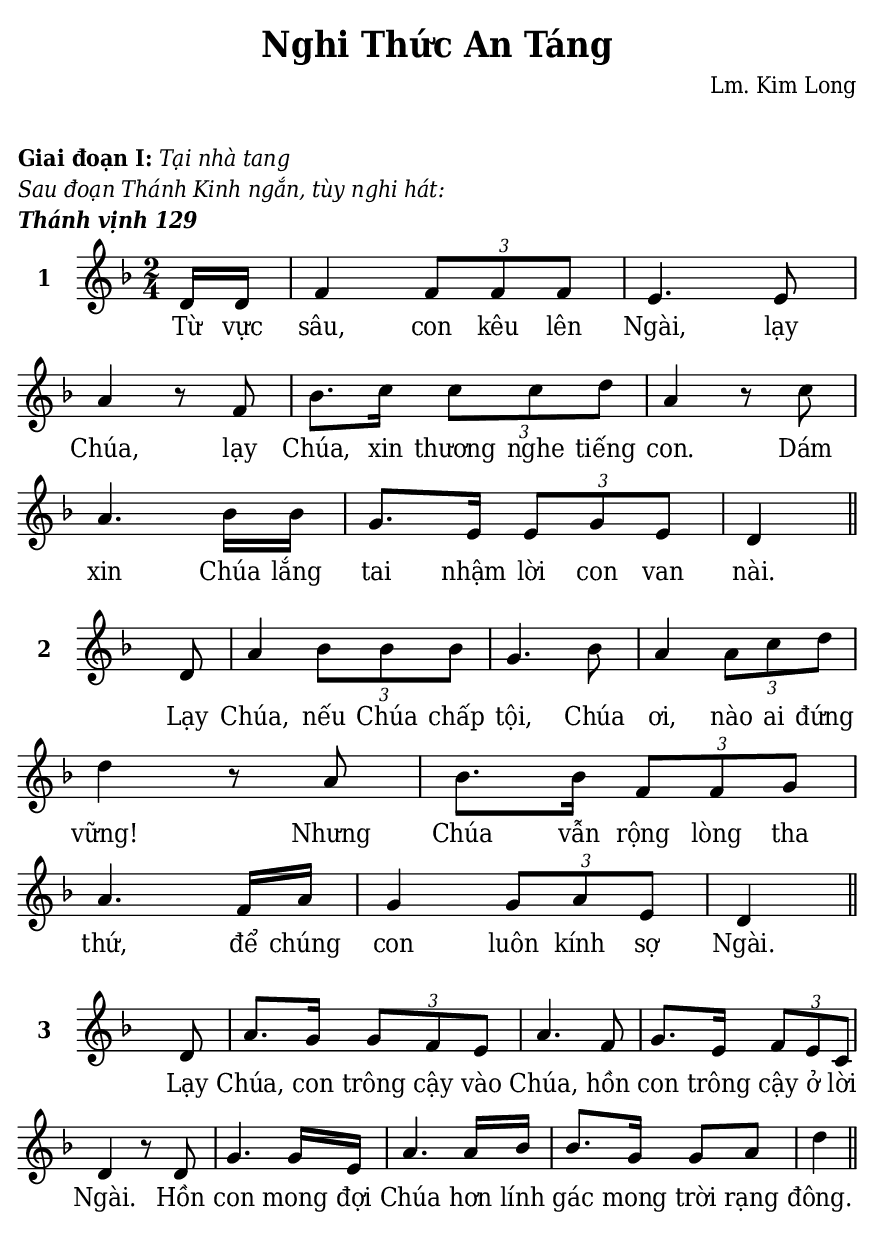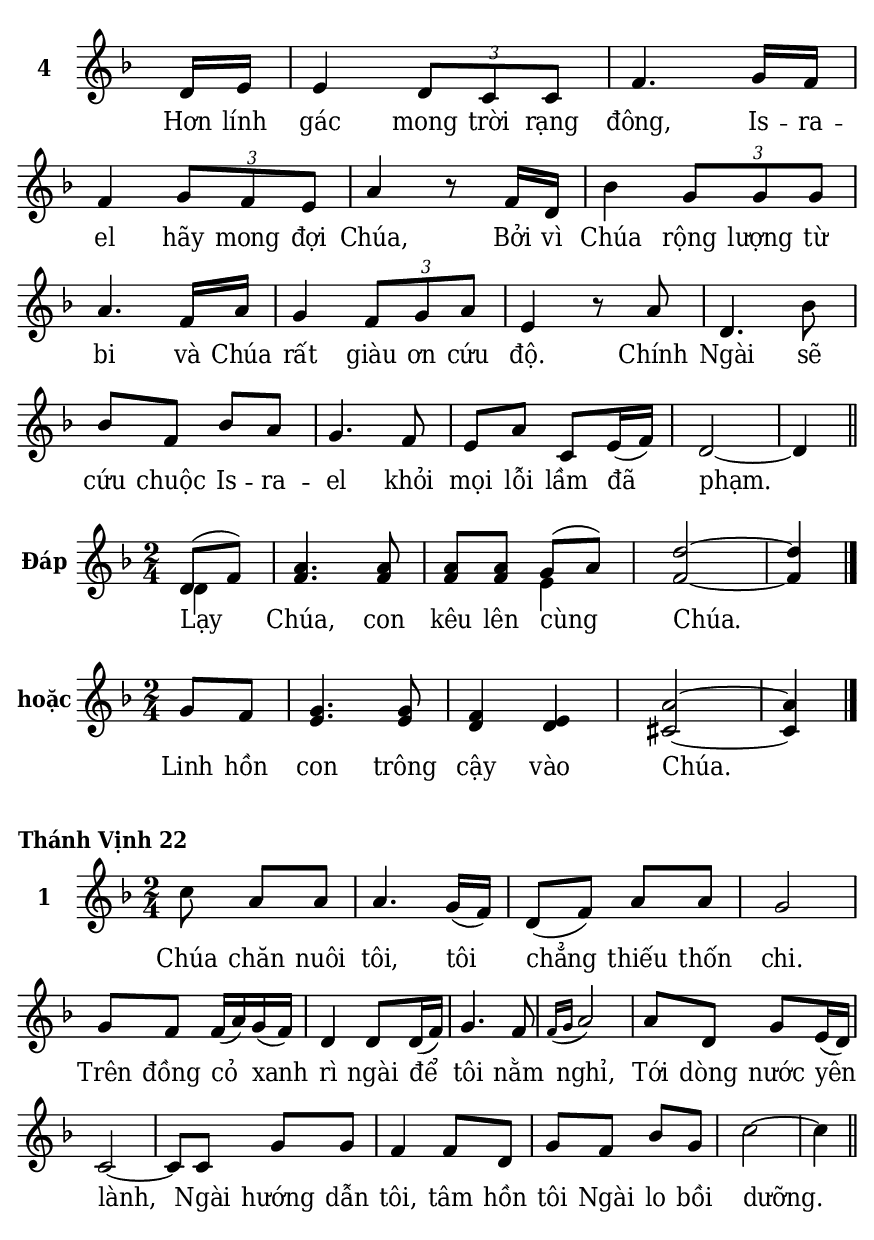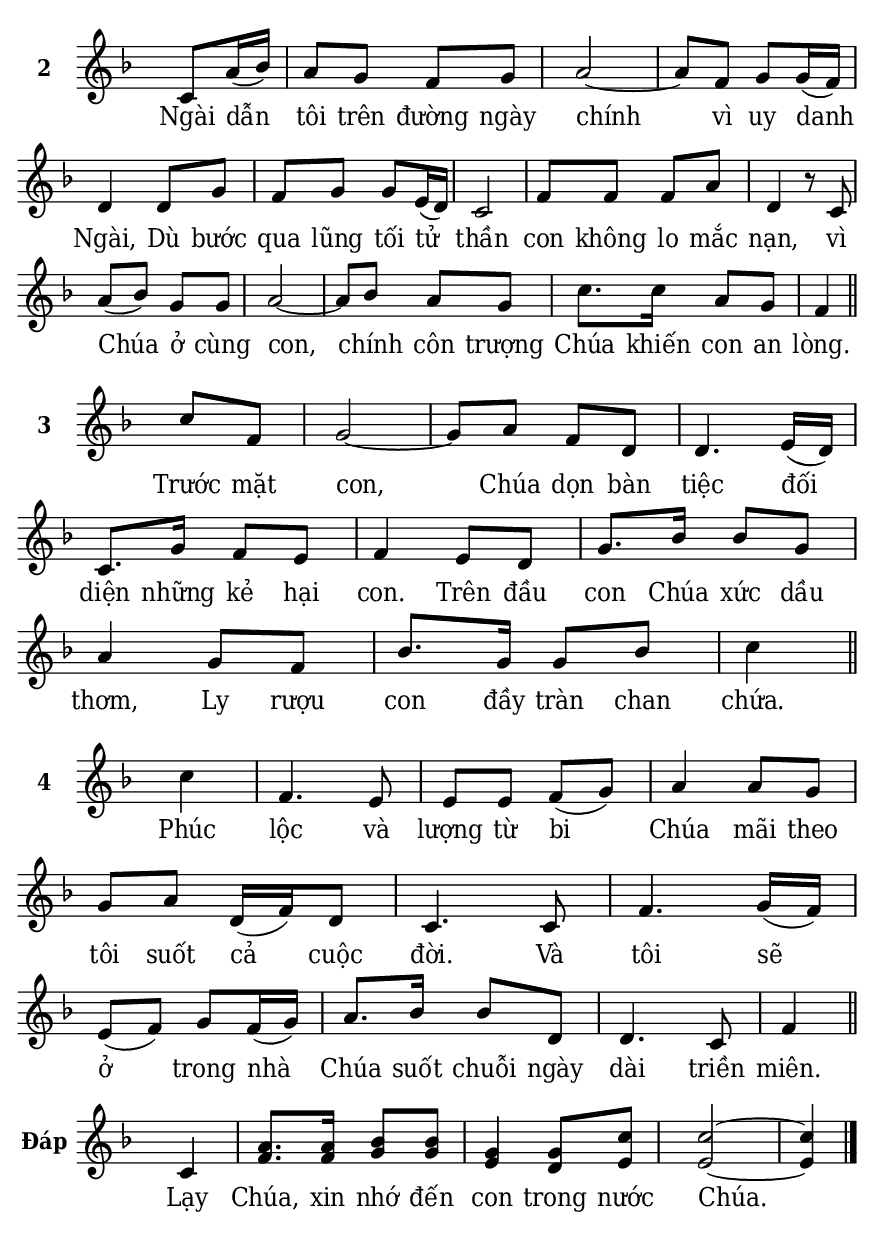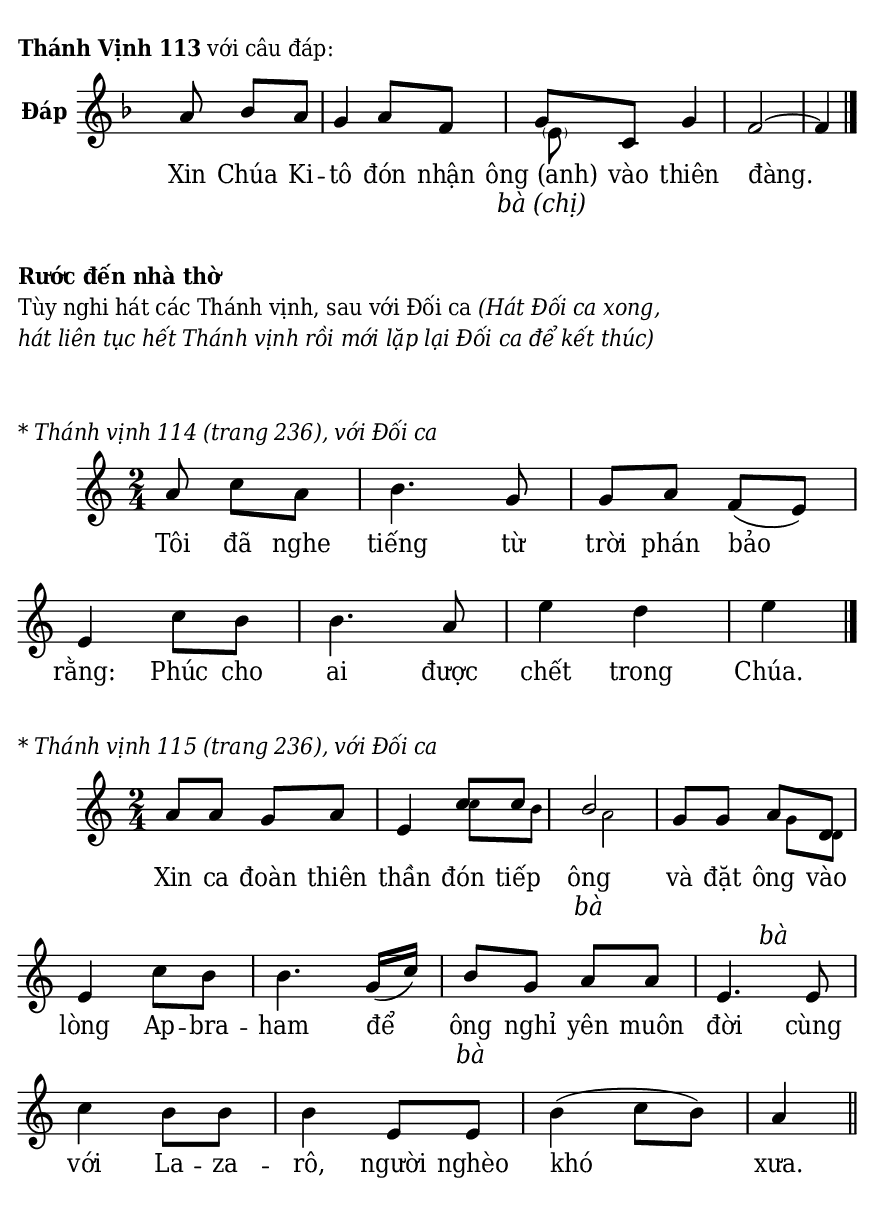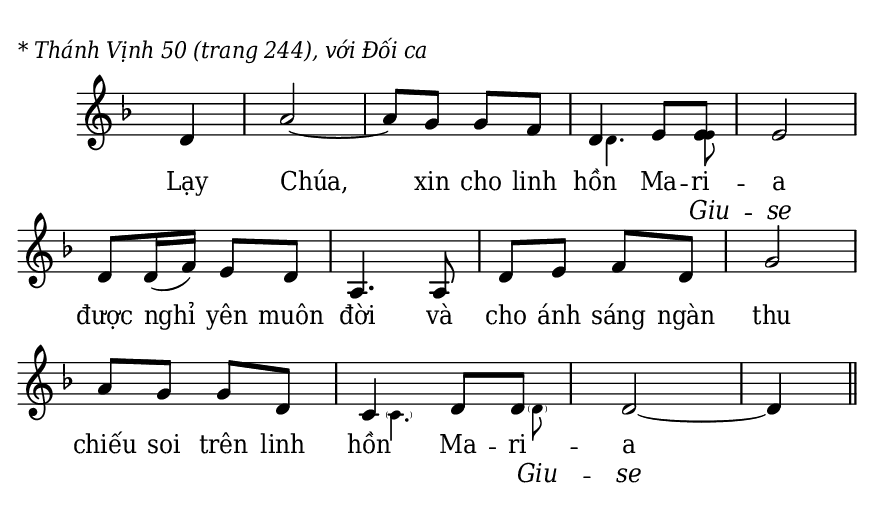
% Cài đặt chung
\version "2.22.1"
\include "english.ly"

\header {
  title = "Nghi Thức An Táng"
  composer = "Lm. Kim Long"
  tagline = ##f
}

% Nhạc
nhacMauMot = \relative c' {
  \key f \major
  \time 2/4
  \partial 8 d16 d |
  f4 \tuplet 3/2 { f8 f f } |
  e4. e8 |
  a4 r8 f |
  bf8. c16 \tuplet 3/2 { c8 c d } |
  a4 r8 c |
  a4. bf16 bf |
  g8. e16 \tuplet 3/2 { e8 g e } |
  d4 \bar "||"
}

nhacMauHai = \relative c' {
  \key f \major
  \time 2/4
  \partial 8 d8 |
  a'4 \tuplet 3/2 { bf8 bf bf } |
  g4. bf8 |
  a4 \tuplet 3/2 { a8 c d } |
  d4 r8 a |
  bf8. bf16 \tuplet 3/2 { f8 f g } |
  a4. f16 a |
  g4 \tuplet 3/2 { g8 a e } |
  d4 \bar "||"
}

nhacMauBa = \relative c' {
  \key f \major
  \time 2/4
  \partial 8 d8 |
  a'8. g16 \tuplet 3/2 { g8 f e } |
  a4. f8 |
  g8. e16 \tuplet 3/2 { f8 e c } |
  d4 r8 d |
  g4. g16 e |
  a4. a16 bf |
  bf8. g16 g8 a |
  d4 \bar "||"
}

nhacMauBon = \relative c' {
  \key f \major
  \time 2/4
  \partial 8 d16 e |
  e4 \tuplet 3/2 { d8 c c } |
  f4. g16 f |
  f4 \tuplet 3/2 { g8 f e } |
  a4 r8 f16 d |
  bf'4 \tuplet 3/2 { g8 g g } |
  a4. f16 a |
  g4 \tuplet 3/2 { f8 g a } |
  e4 r8 a |
  d,4. bf'8 |
  bf f bf a |
  g4. f8 |
  e a c, e16 (f) |
  d2 ~ |
  d4 \bar "||"
}

nhacMauNam = \relative c' {
  \key f \major
  \time 2/4
  \partial 4
  <<
    {
      \voiceOne
      d8 (f)
    }
    \new Voice = "splitpart" {
      \voiceTwo
      \once \override NoteColumn.force-hshift = #1 d4
    }
  >>
  \oneVoice
  <a' f>4. <a f>8 |
  <a f> <a f>
  <<
    {
      \voiceOne
      g8 (a)
    }
    \new Voice = "splitpart" {
      \voiceTwo
      e4
    }
  >>
  \oneVoice
  <d' f,>2 ~ |
  <d f,>4 \bar "|."
}

nhacMauSau = \relative c'' {
  \key f \major
  \time 2/4
  \partial 4 g8 f |
  <<
    {
      g4. g8 |
      f4 e |
      a2 ~ |
      a4 \bar "|."
    }
    {
      e4. e8 |
      d4 d |
      cs2 ~ |
      cs4
    }
  >>
}

nhacMauBay = \relative c'' {
  \key f \major
  \time 2/4
  \partial 4. c8 a a |
  a4. g16 (f) |
  d8 (f) a a |
  g2 |
  g8 f f16 (a) g (f) |
  d4 d8 d16 (f) |
  g4. f8 |
  \slashedGrace { f16 (g } a2) |
  a8 d, g e16 (d) |
  c2 ~ |
  c8 c g' g |
  f4 f8 d |
  g f bf g |
  c2 ~ |
  c4 \bar "||"
}

nhacMauTam = \relative c'' {
  \key f \major
  \time 2/4
  \partial 4 c,8 a'16 (bf) |
  a8 g f g |
  a2 ~ |
  a8 f g g16 (f) |
  d4 d8 g |
  f g g e16 (d) |
  c2 |
  f8 f f a |
  d,4 r8 c |
  a' (bf) g g |
  a2 ~ |
  a8 bf a g |
  c8. c16 a8 g |
  f4 \bar "||"
}

nhacMauChin = \relative c'' {
  \key f \major
  \time 2/4
  \partial 4 c8 f, |
  g2 ~ |
  g8 a f d |
  d4. e16 (d) |
  c8. g'16 f8 e |
  f4 e8 d |
  g8. bf16 bf8 g |
  a4 g8 f |
  bf8. g16 g8 bf |
  c4 \bar "||"
}

nhacMauMuoi = \relative c'' {
  \key f \major
  \time 2/4
  \partial 4 c4 |
  f,4. e8 |
  e e f (g) |
  a4 a8 g |
  g a d,16 (f) d8 |
  c4. c8 |
  f4. g16 (f) |
  e8 (f) g f16 (g) |
  a8. bf16 bf8 d, |
  d4. c8 |
  f4 \bar "||"
}

nhacMauMuoiMot = \relative c' {
  \key f \major
  \time 2/4
  \partial 4 c4 |
  <<
    {
      a'8. a16 bf8 bf |
      g4 g8 c |
      c2 ~ |
      c4 \bar "|."
    }
    {
      f,8. f16 g8 g |
      e4 d8 e |
      e2 ~ |
      e4
    }
  >>
}

nhacMauMuoiHai = \relative c'' {
  \key f \major
  \time 2/4
  \partial 4. a8 bf a |
  g4 a8 f |
  <<
    {
      \voiceOne
      g8
    }
    \new Voice = "splitpart" {
      \voiceTwo
      \once \override NoteColumn.force-hshift = #1
      \parenthesize
      e
    }
  >>
  c8 g'4 |
  f2 ~ |
  f4 \bar "|."
}

nhacMauMuoiBa = \relative c'' {
  \key c \major
  \time 2/4
  \partial 4. a8 c a |
  b4. g8 |
  g a f (e) |
  e4 c'8 b |
  b4. a8 |
  e'4 d |
  e \bar "|."
}

nhacMauMuoiBon = \relative c'' {
  \key c \major
  \time 2/4
  a8 a g a |
  e4
  <<
    {
      \voiceOne
      c'8 c
      b2
    }
    \new Voice = "splitpart" {
      \voiceTwo
      \override NoteColumn.force-hshift = #1.2
      \tiny c8 b |
      a2
    }
  >>
  \oneVoice
  g8 g
  <<
    {
      \voiceOne
      a d,
    }
    \new Voice = "splitpart" {
      \voiceTwo
      \override NoteColumn.force-hshift = #1.2
      \tiny g d
    }
  >>
  \oneVoice
  e4 c'8 b |
  b4. g16 (c) |
  b8 g a a |
  e4. e8 |
  c'4 b8 b |
  b4 e,8 e |
  b'4 (c8 b) |
  a4 \bar "||"
}

nhacMauHaiMuoiLam = \relative c' {
  \key f \major
  \time 2/4
  \partial 4 d4 |
  a'2 ~ |
  a8 g g f |
  <<
    {
      \voiceOne
      d4 e8 e
    }
    \new Voice = "beBas" {
      \voiceTwo
      \override NoteColumn.force-hshift = #1
      \tiny d4. e8
    }
  >>
  \oneVoice
  e2 |
  d8 d16 (f) e8 d |
  a4. a8 |
  d e f d |
  g2 |
  a8 g g d |
  <<
    {
      \voiceOne
      c4 d8 d
    }
    \new Voice = "beBas" {
      \voiceTwo
      \override NoteColumn.force-hshift = #2
      \tiny \parenthesize c4. \parenthesize d8
    }
  >>
  \oneVoice
  d2 ~ |
  d4 \bar "||"
}

% Lời
loiMauMot = \lyricmode {
  Từ vực sâu, con kêu lên Ngài, lạy Chúa,
  lạy Chúa, xin thương nghe tiếng con.
  Dám xin Chúa lắng tai nhậm lời con van nài.
}

loiMauHai = \lyricmode {
  Lạy Chúa, nếu Chúa chấp tội, Chúa ơi,
  nào ai đứng vững!
  Nhưng Chúa vẫn rộng lòng tha thứ,
  để chúng con luôn kính sợ Ngài.
}

loiMauBa = \lyricmode {
  Lạy Chúa, con trông cậy vào Chúa,
  hồn con trông cậy ở lời Ngài.
  Hồn con mong đợi Chúa hơn lính gác mong trời rạng đông.
}

loiMauBon = \lyricmode {
  Hơn lính gác mong trời rạng đông,
  Is -- ra -- el hãy mong đợi Chúa,
  Bởi vì Chúa rộng lượng từ bi
  và Chúa rất giàu ơn cứu độ.
  Chính Ngài sẽ cứu chuộc Is -- ra -- el
  khỏi mọi lỗi lầm đã phạm.
}

loiMauNam = \lyricmode {
  Lạy Chúa, con kêu lên cùng Chúa.
}

loiMauSau = \lyricmode {
  Linh hồn con trông cậy vào Chúa.
}

loiMauBay = \lyricmode {
  Chúa chăn nuôi tôi, tôi chẳng thiếu thốn chi.
  Trên đồng cỏ xanh rì ngài để tôi nằm nghỉ,
  Tới dòng nước yên lành,
  Ngài hướng dẫn tôi, tâm hồn tôi Ngài lo bồi dưỡng.
}

loiMauTam = \lyricmode {
  Ngài dẫn tôi trên đường ngày chính vì uy danh Ngài,
  Dù bước qua lũng tối tử thần
  con không lo mắc nạn,
  vì Chúa ở cùng con,
  chính côn trượng Chúa khiến con an lòng.
}

loiMauChin = \lyricmode {
  Trước mặt con, Chúa dọn bàn tiệc đối diện những kẻ hại con.
  Trên đầu con Chúa xức dầu thơm,
  Ly rượu con đầy tràn chan chứa.
}

loiMauMuoi = \lyricmode {
  Phúc lộc và lượng từ bi Chúa mãi theo tôi suốt cả cuộc đời.
  Và tôi sẽ ở trong nhà Chúa suốt chuỗi ngày dài triền miên.
}

loiMauMuoiMot = \lyricmode {
  Lạy Chúa, xin nhớ đến con trong nước Chúa.
}

loiMauMuoiHai = \lyricmode {
  Xin Chúa Ki -- tô đón nhận
  <<
  { "ông (anh)" }
  \new Lyrics {
	  \set associatedVoice = "beSop"
	  \override Lyrics.LyricText.font-shape = #'italic
	  "bà (chị)"
	}
  >>
  vào thiên đàng.
}

loiMauMuoiBa = \lyricmode {
  Tôi đã nghe tiếng từ trời phán bảo rằng:
  Phúc cho ai được chết trong Chúa.
}

loiMauMuoiBon = \lyricmode {
  Xin ca đoàn thiên thần đón tiếp
  <<
  { ông }
  \new Lyrics {
	  \set associatedVoice = "beSop"
	  \override Lyrics.LyricText.font-shape = #'italic
	  bà
	}
  >>
  và đặt
  <<
  { ông }
  \new Lyrics {
	  \set associatedVoice = "beSop"
	  \override Lyrics.LyricText.font-shape = #'italic
	  bà
	}
  >>
  vào lòng Ap -- bra -- ham để
  <<
  { ông }
  \new Lyrics {
	  \set associatedVoice = "beSop"
	  \override Lyrics.LyricText.font-shape = #'italic
	  bà
	}
  >>
  nghỉ yên muôn đời cùng với La -- za -- rô,
  người nghèo khó xưa.
}

loiMauHaiMuoiLam = \lyricmode {
  Lạy Chúa, xin cho linh
  <<
  { hồn Ma -- ri -- a }
  \new Lyrics {
	  \set associatedVoice = "beBas"
	  \override Lyrics.LyricText.font-shape = #'italic
	  _ _ Giu -- se
	}
  >>
  được nghỉ yên muôn đời
  và cho ánh sáng ngàn thu chiếu soi trên linh
  <<
  { hồn Ma -- ri -- a }
  \new Lyrics {
	  \set associatedVoice = "beBas"
	  \override Lyrics.LyricText.font-shape = #'italic
	  _ _ Giu -- se
	}
  >>
}

% Dàn trang
\paper {
  #(set-paper-size "a5")
  top-margin = 3\mm
  bottom-margin = 3\mm
  left-margin = 3\mm
  right-margin = 3\mm
  indent = #0
  #(define fonts
	 (make-pango-font-tree "Deja Vu Serif Condensed"
	 		       "Deja Vu Serif Condensed"
			       "Deja Vu Serif Condensed"
			       (/ 20 20)))
  print-page-number = ##f
}

\markup {
  \vspace #2
  \column {
    \left-align {
      \line {
        \bold "Giai đoạn I:" \normal-text \italic "Tại nhà tang"
      }
      \line {
        \italic "Sau đoạn Thánh Kinh ngắn, tùy nghi hát:"
      }
      \line {
        \bold \italic "Thánh vịnh 129"
      }
    }
  }
}

\score {
  <<
    \new Staff \with {
      instrumentName = \markup { \bold "1" }} <<
        \clef treble
        \new Voice = beSop {
          \nhacMauMot
        }
      \new Lyrics \lyricsto beSop \loiMauMot
    >>
  >>
  \layout {
    indent = 10
    \override Lyrics.LyricSpace.minimum-distance = #1
    \override Score.BarNumber.break-visibility = ##(#f #f #f)
    \override Score.SpacingSpanner.uniform-stretching = ##t
    ragged-last = ##f
  }
}

\score {
  <<
    \new Staff \with {
      instrumentName = \markup { \bold "2" }} <<
        \clef treble
        \new Voice = beSop {
          \nhacMauHai
        }
      \new Lyrics \lyricsto beSop \loiMauHai
    >>
  >>
  \layout {
    indent = 10
    \override Staff.TimeSignature.transparent = ##t
    \override Lyrics.LyricSpace.minimum-distance = #1
    \override Score.BarNumber.break-visibility = ##(#f #f #f)
    \override Score.SpacingSpanner.uniform-stretching = ##t
    \override LyricHyphen.minimum-distance = #1.5
    ragged-last = ##f
  }
}

\score {
  <<
    \new Staff \with {
      instrumentName = \markup { \bold "3" }} <<
        \clef treble
        \new Voice = beSop {
          \nhacMauBa
        }
      \new Lyrics \lyricsto beSop \loiMauBa
    >>
  >>
  \layout {
    indent = 10
    \override Staff.TimeSignature.transparent = ##t
    \override Lyrics.LyricSpace.minimum-distance = #0.75
    \override Score.BarNumber.break-visibility = ##(#f #f #f)
    \override Score.SpacingSpanner.uniform-stretching = ##t
    ragged-last = ##f
  }
}

\score {
  <<
    \new Staff \with {
      instrumentName = \markup { \bold "4" }} <<
        \clef treble
        \new Voice = beSop {
          \nhacMauBon
        }
      \new Lyrics \lyricsto beSop \loiMauBon
    >>
  >>
  \layout {
    indent = 10
    \override Staff.TimeSignature.transparent = ##t
    \override Lyrics.LyricSpace.minimum-distance = #1
    \override LyricHyphen.minimum-distance = #1
    \override Score.BarNumber.break-visibility = ##(#f #f #f)
    \override Score.SpacingSpanner.uniform-stretching = ##t
    ragged-last = ##f
  }
}

\score {
  <<
    \new Staff \with {
      instrumentName = \markup { \bold "Đáp" }} <<
        \clef treble
        \new Voice = beSop {
          \nhacMauNam
        }
      \new Lyrics \lyricsto beSop \loiMauNam
    >>
  >>
  \layout {
    indent = 10
    \override Lyrics.LyricSpace.minimum-distance = #1
    \override Score.BarNumber.break-visibility = ##(#f #f #f)
    \override Score.SpacingSpanner.uniform-stretching = ##t
    ragged-last = ##f
  }
}

\score {
  <<
    \new Staff \with {
      instrumentName = \markup { \bold "hoặc" }} <<
        \clef treble
        \new Voice = beSop {
          \nhacMauSau
        }
      \new Lyrics \lyricsto beSop \loiMauSau
    >>
  >>
  \layout {
    indent = 10
    \override Lyrics.LyricSpace.minimum-distance = #1
    \override Score.BarNumber.break-visibility = ##(#f #f #f)
    \override Score.SpacingSpanner.uniform-stretching = ##t
    ragged-last = ##f
  }
}

\markup {
  \vspace #2
  \bold "Thánh Vịnh 22"
}

\score {
  <<
    \new Staff \with {
      instrumentName = \markup { \bold "1" }} <<
        \clef treble
        \new Voice = beSop {
          \nhacMauBay
        }
      \new Lyrics \lyricsto beSop \loiMauBay
    >>
  >>
  \layout {
    indent = 10
    \override Lyrics.LyricSpace.minimum-distance = #1
    \override Score.BarNumber.break-visibility = ##(#f #f #f)
    \override Score.SpacingSpanner.uniform-stretching = ##t
    ragged-last = ##f
  }
}

\score {
  <<
    \new Staff \with {
      instrumentName = \markup { \bold "2" }} <<
        \clef treble
        \new Voice = beSop {
          \nhacMauTam
        }
      \new Lyrics \lyricsto beSop \loiMauTam
    >>
  >>
  \layout {
    indent = 10
    \override Staff.TimeSignature.transparent = ##t
    \override Lyrics.LyricSpace.minimum-distance = #1
    \override Score.BarNumber.break-visibility = ##(#f #f #f)
    \override Score.SpacingSpanner.uniform-stretching = ##t
    ragged-last = ##f
  }
}

\score {
  <<
    \new Staff \with {
      instrumentName = \markup { \bold "3" }} <<
        \clef treble
        \new Voice = beSop {
          \nhacMauChin
        }
      \new Lyrics \lyricsto beSop \loiMauChin
    >>
  >>
  \layout {
    indent = 10
    \override Staff.TimeSignature.transparent = ##t
    \override Lyrics.LyricSpace.minimum-distance = #1
    \override Score.BarNumber.break-visibility = ##(#f #f #f)
    \override Score.SpacingSpanner.uniform-stretching = ##t
    ragged-last = ##f
  }
}

\score {
  <<
    \new Staff \with {
      instrumentName = \markup { \bold "4" }} <<
        \clef treble
        \new Voice = beSop {
          \nhacMauMuoi
        }
      \new Lyrics \lyricsto beSop \loiMauMuoi
    >>
  >>
  \layout {
    indent = 10
    \override Staff.TimeSignature.transparent = ##t
    \override Lyrics.LyricSpace.minimum-distance = #1
    \override Score.BarNumber.break-visibility = ##(#f #f #f)
    \override Score.SpacingSpanner.uniform-stretching = ##t
    ragged-last = ##f
  }
}

\score {
  <<
    \new Staff \with {
      instrumentName = \markup { \bold "Đáp" }} <<
        \clef treble
        \new Voice = beSop {
          \nhacMauMuoiMot
        }
      \new Lyrics \lyricsto beSop \loiMauMuoiMot
    >>
  >>
  \layout {
    indent = 10
    \override Staff.TimeSignature.transparent = ##t
    \override Lyrics.LyricSpace.minimum-distance = #1
    \override Score.BarNumber.break-visibility = ##(#f #f #f)
    \override Score.SpacingSpanner.uniform-stretching = ##t
    ragged-last = ##f
  }
}

\markup {
  \vspace #2
  \bold "Thánh Vịnh 113" \normal-text "với câu đáp:"
}

\score {
  <<
    \new Staff \with {
      instrumentName = \markup { \bold "Đáp" }} <<
        \clef treble
        \new Voice = beSop {
          \nhacMauMuoiHai
        }
      \new Lyrics \lyricsto beSop \loiMauMuoiHai
    >>
  >>
  \layout {
    indent = 10
    \override Staff.TimeSignature.transparent = ##t
    \override Lyrics.LyricSpace.minimum-distance = #1
    \override Score.BarNumber.break-visibility = ##(#f #f #f)
    \override Score.SpacingSpanner.uniform-stretching = ##t
    ragged-last = ##f
  }
}

\markup {
  \vspace #2
  \column {
    \left-align {
      \line {
        \bold "Rước đến nhà thờ"
      }
      \line {
        "Tùy nghi hát các Thánh vịnh, sau với Đối ca"
        \italic "(Hát Đối ca xong,"
      }
      \line {
        \italic "hát liên tục hết Thánh vịnh rồi mới lặp lại Đối ca để kết thúc)"
      }
      \vspace #2
      \line {
        \italic "* Thánh vịnh 114 (trang 236), với Đối ca"
      }
    }
  }
}

\score {
  <<
    \new Staff <<
        \clef treble
        \new Voice = beSop {
          \nhacMauMuoiBa
        }
      \new Lyrics \lyricsto beSop \loiMauMuoiBa
    >>
  >>
  \layout {
    indent = 10
    \override Lyrics.LyricSpace.minimum-distance = #1
    \override Score.BarNumber.break-visibility = ##(#f #f #f)
    \override Score.SpacingSpanner.uniform-stretching = ##t
    ragged-last = ##f
  }
}

\markup {
  %\vspace #2
  \italic "* Thánh vịnh 115 (trang 236), với Đối ca"
}

\score {
  <<
    \new Staff <<
        \clef treble
        \new Voice = beSop {
          \nhacMauMuoiBon
        }
      \new Lyrics \lyricsto beSop \loiMauMuoiBon
    >>
  >>
  \layout {
    indent = 10
    \override Lyrics.LyricSpace.minimum-distance = #1
    \override Score.BarNumber.break-visibility = ##(#f #f #f)
    \override Score.SpacingSpanner.uniform-stretching = ##t
    ragged-last = ##f
  }
}

\markup {
  \vspace #2
  \italic "* Thánh Vịnh 50 (trang 244), với Đối ca"
}

\score {
  <<
    \new Staff <<
        \clef treble
        \new Voice = beSop {
          \nhacMauHaiMuoiLam
        }
      \new Lyrics \lyricsto beSop \loiMauHaiMuoiLam
    >>
  >>
  \layout {
    indent = 10
    \override Staff.TimeSignature.transparent = ##t
    \override Lyrics.LyricSpace.minimum-distance = #1
    \override Score.BarNumber.break-visibility = ##(#f #f #f)
    \override Score.SpacingSpanner.uniform-stretching = ##t
    ragged-last = ##f
  }
}
